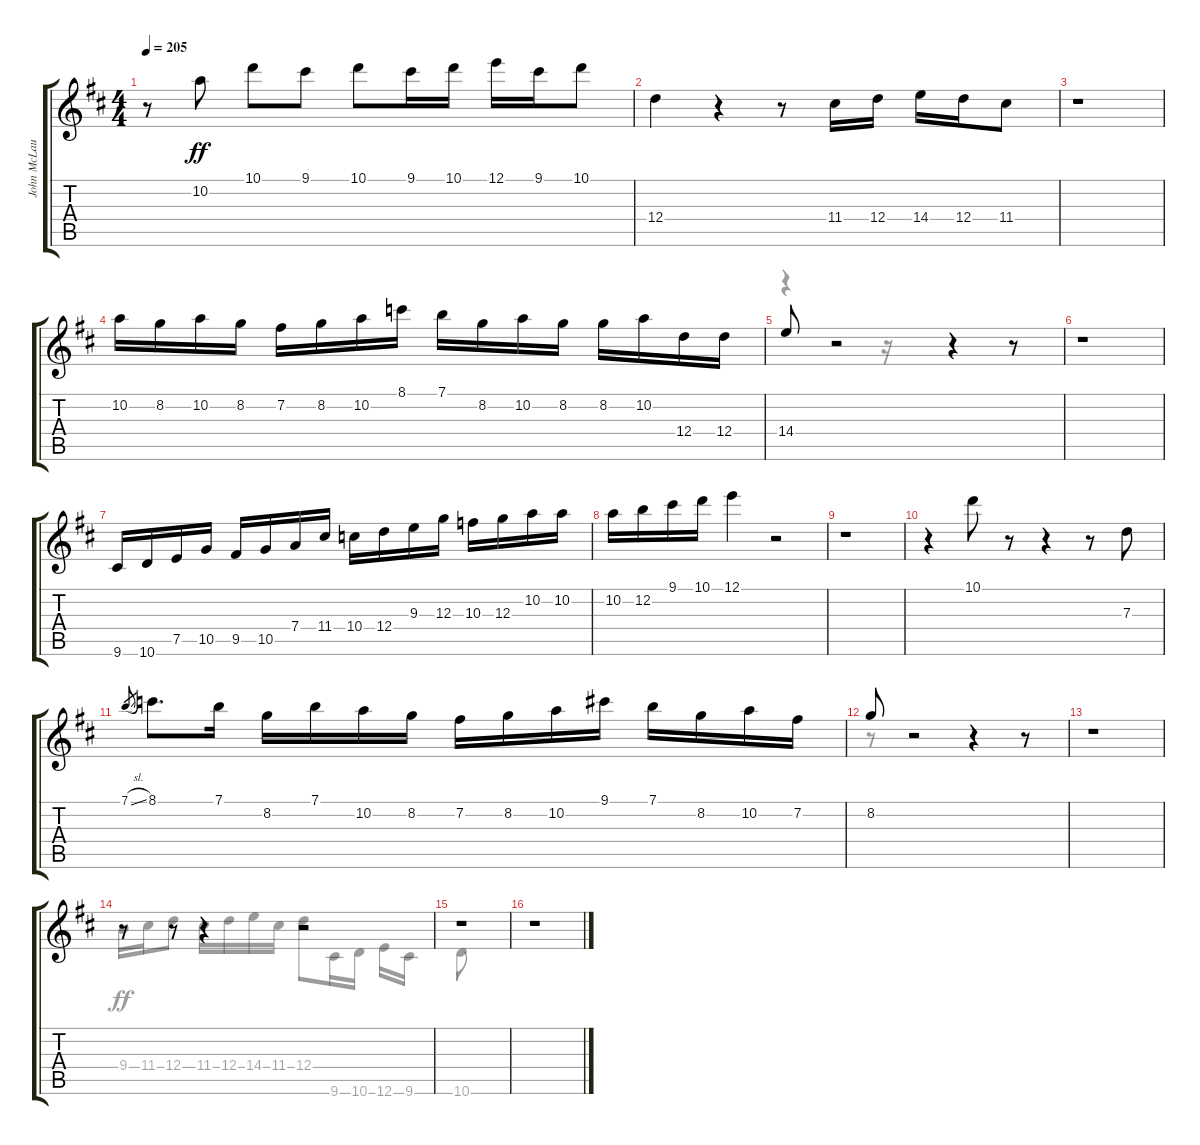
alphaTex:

\track ("John McLaughlin" "John McLau") {instrument acousticguitarsteel}
\staff {score tabs}
\tuning (E4 B3 G3 D3 A2 E2) {hide}
\voice
\ts (4 4)
\tempo 205
\clef g2
\ks d
r.8{dy ff} 10.2.8 10.1.8 9.1.8 10.1.8 9.1.16 10.1.16 12.1.16 9.1.16 10.1.8 |
12.4.4 r.4 r.8 11.4.16 12.4.16 14.4.16 12.4.16 11.4.8 |
r.1 |
10.2.16 8.2.16 10.2.16 8.2.16 7.2.16 8.2.16 10.2.16 8.1.16 7.1.16 8.2.16 10.2.16 8.2.16 8.2.16 10.2.16 12.4.16 12.4.16 |
14.4.8 r.2 r.4 r.8 |
r.1 |
9.6.16 10.6.16 7.5.16 10.5.16 9.5.16 10.5.16 7.4.16 11.4.16 10.4.16 12.4.16 9.3.16 12.3.16 10.3.16 12.3.16 10.2.16 10.2.16 |
10.2.16 12.2.16 9.1.16 10.1.16 12.1.4 r.2 |
r.1 |
r.4 10.1.8 r.8 r.4 r.8 7.3.8 |
7.1{sl}.8{gr} 8.1.8{d} 7.1.16 8.2.16 7.1.16 10.2.16 8.2.16 7.2.16 8.2.16 10.2.16 9.1.16 7.1.16 8.2.16 10.2.16 7.2.16 |
8.2.8 r.2 r.4 r.8 |
r.1 |
r.8 r.8 r.4 r.2 |
r.1 |
r.1
\voice
\clef g2
\ottava regular
\simile none
\ks d
|
|
|
|
r.4 r.16 |
|
|
|
|
|
|
r.8 |
|
9.4.16 11.4.16 12.4.8 11.4.16 12.4.16 14.4.16 11.4.16 12.4.8 9.6.16 10.6.16 12.6.16 9.6.16 |
10.6.8 |
